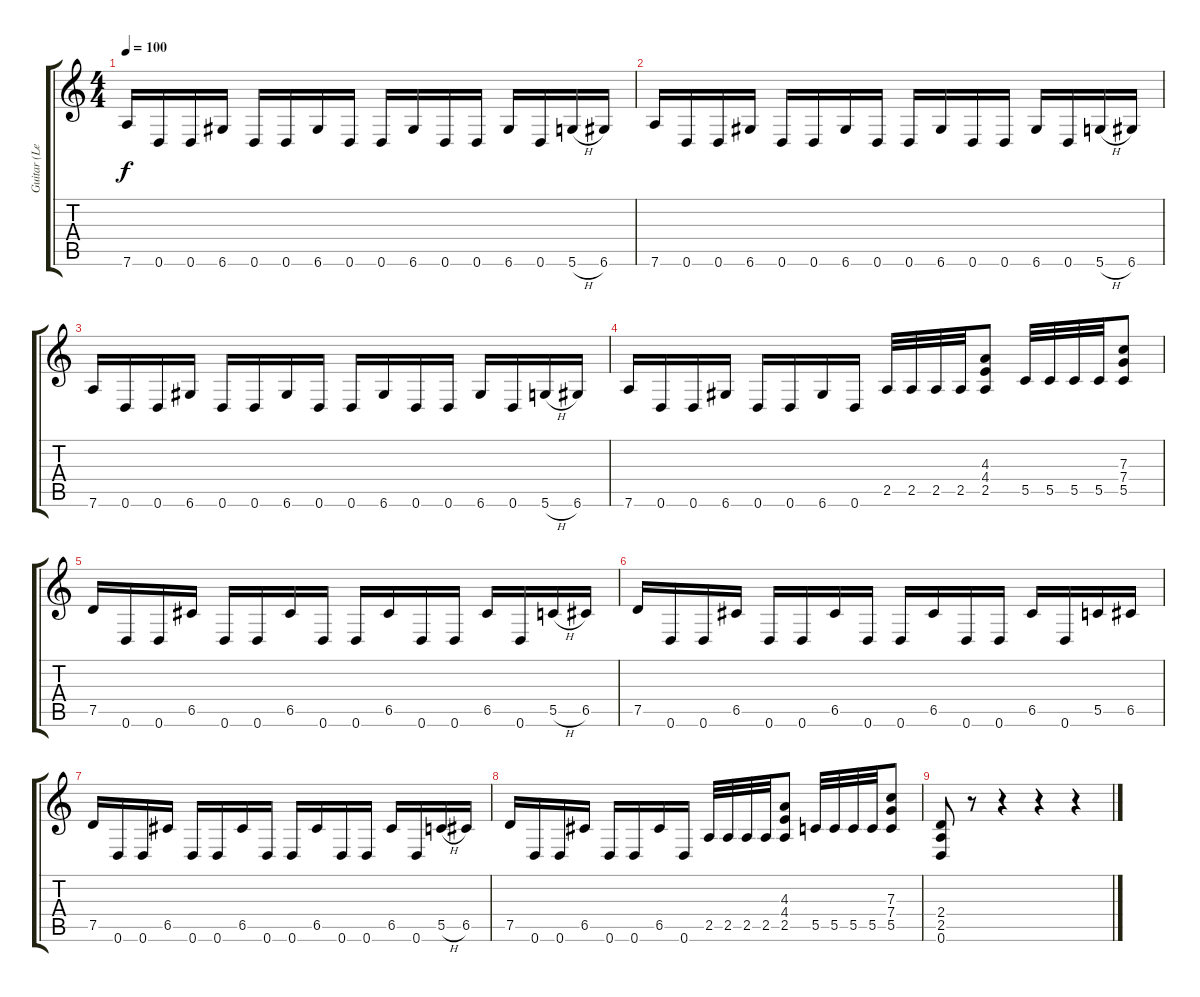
\track ("Guitar (Lead)" "Guitar (Le") {instrument distortionguitar}
\staff {score tabs}
\tuning (D4 A3 F3 C3 G2 D2) {hide}
\ts (4 4)
\tempo 100
\clef g2
\ks c
7.6.16{dy f} 0.6.16 0.6.16 6.6.16 0.6.16 0.6.16 6.6.16 0.6.16 0.6.16 6.6.16 0.6.16 0.6.16 6.6.16 0.6.16 5.6{h}.16 6.6.16 |
7.6.16 0.6.16 0.6.16 6.6.16 0.6.16 0.6.16 6.6.16 0.6.16 0.6.16 6.6.16 0.6.16 0.6.16 6.6.16 0.6.16 5.6{h}.16 6.6.16 |
7.6.16 0.6.16 0.6.16 6.6.16 0.6.16 0.6.16 6.6.16 0.6.16 0.6.16 6.6.16 0.6.16 0.6.16 6.6.16 0.6.16 5.6{h}.16 6.6.16 |
7.6.16 0.6.16 0.6.16 6.6.16 0.6.16 0.6.16 6.6.16 0.6.16 2.5.32 2.5.32 2.5.32 2.5.32 (4.3 4.4 2.5).8 5.5.32 5.5.32 5.5.32 5.5.32 (7.3 7.4 5.5).8 |
7.5.16 0.6.16 0.6.16 6.5.16 0.6.16 0.6.16 6.5.16 0.6.16 0.6.16 6.5.16 0.6.16 0.6.16 6.5.16 0.6.16 5.5{h}.16 6.5.16 |
7.5.16 0.6.16 0.6.16 6.5.16 0.6.16 0.6.16 6.5.16 0.6.16 0.6.16 6.5.16 0.6.16 0.6.16 6.5.16 0.6.16 5.5.16 6.5.16 |
7.5.16 0.6.16 0.6.16 6.5.16 0.6.16 0.6.16 6.5.16 0.6.16 0.6.16 6.5.16 0.6.16 0.6.16 6.5.16 0.6.16 5.5{h}.16 6.5.16 |
7.5.16 0.6.16 0.6.16 6.5.16 0.6.16 0.6.16 6.5.16 0.6.16 2.5.32 2.5.32 2.5.32 2.5.32 (4.3 4.4 2.5).8 5.5.32 5.5.32 5.5.32 5.5.32 (7.3 7.4 5.5).8 |
(2.4 2.5 0.6).8 r.8 r.4 r.4 r.4
